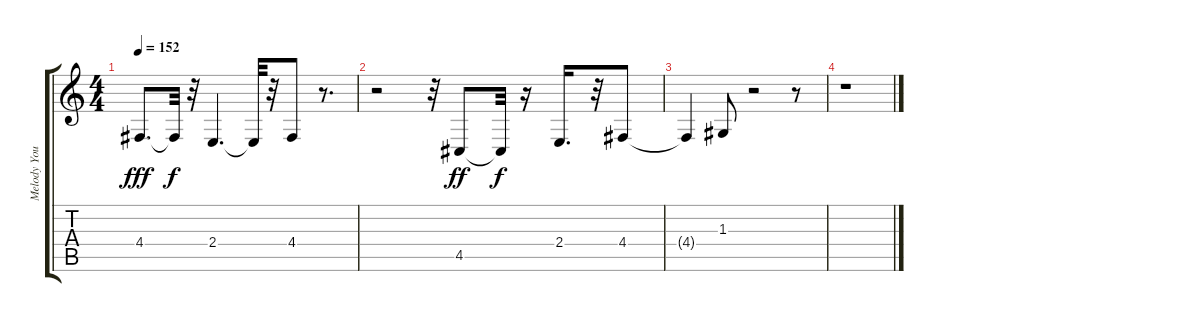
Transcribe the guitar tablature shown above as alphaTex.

\track ("Melody Youssou" "Melody You") {instrument tenorsax}
\staff {score tabs}
\tuning (E4 B3 G3 D3 A2 E2) {hide}
\ts (4 4)
\tempo 152
\clef g2
\ks c
4.4.8{d dy fff} 4.4{t}.32{dy f} r.32 2.4.4{d} 2.4{t}.32 r.32 4.4.8 r.8{d} |
r.2 r.32 4.5.8{dy ff} 4.5{t}.32{dy f} r.16 2.4.16{d} r.32 4.4.8 |
4.4{t}.4 1.3.8 r.2 r.8 |
r.1
